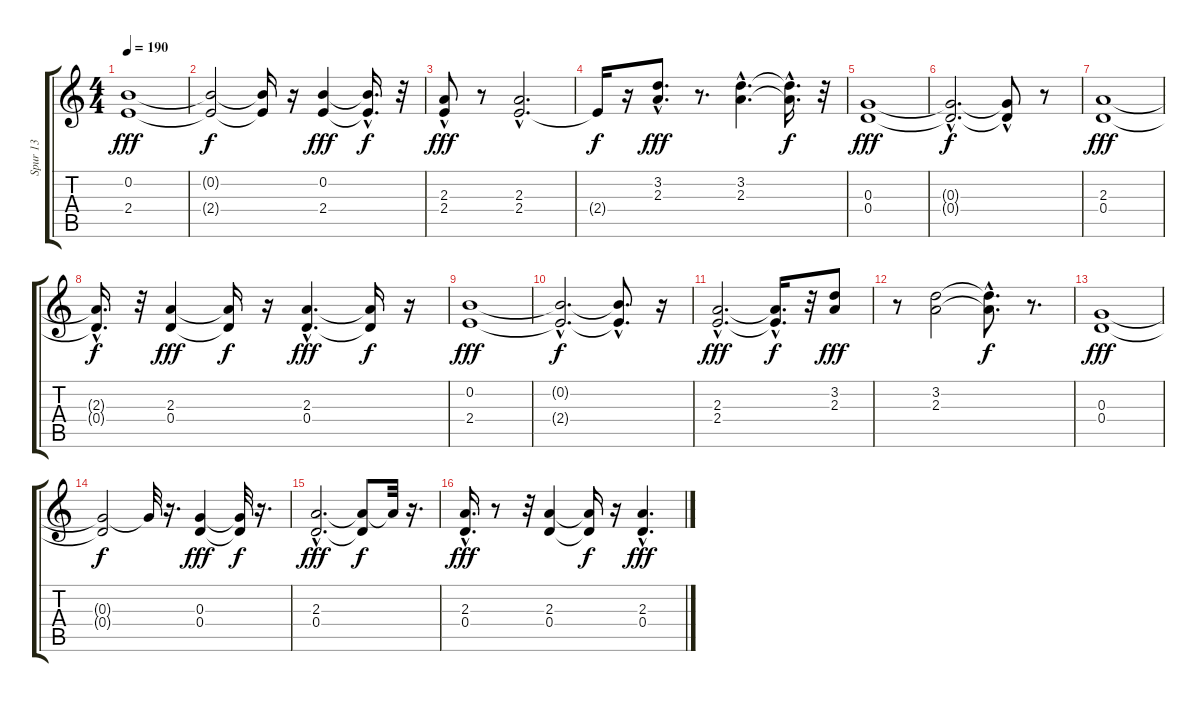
\track ("Spur 13" "Spur 13") {instrument distortionguitar}
\staff {score tabs}
\tuning (E4 B3 G3 D3 A2 E2) {hide}
\ts (4 4)
\tempo 190
\clef g2
\ks c
(0.2 2.4).1{dy fff} |
(0.2{t} 2.4{t}).2{dy f} (0.2{t} 2.4{t}).16 r.16 (0.2 2.4).4{dy fff} (0.2{hac t} 2.4{t}).16{d dy f} r.32 |
(2.3 2.4{hac}).8{dy fff} r.8 (2.3{hac} 2.4{hac}).2{d} |
2.4{t}.16{dy f} r.16 (3.2{hac} 2.3).8{d dy fff} r.8{d} (3.2{hac} 2.3{hac}).4{d} (3.2{hac t} 2.3{hac t}).16{d dy f} r.32 |
(0.3 0.4).1{dy fff} |
(0.3{hac t} 0.4{hac t}).2{d dy f} (0.3{t} 0.4{hac t}).8 r.8 |
(2.3 0.4).1{dy fff} |
(2.3{hac t} 0.4{hac t}).16{d dy f} r.32 (2.3 0.4).4{dy fff} (2.3{t} 0.4{t}).16{dy f} r.16 (2.3{hac} 0.4{hac}).4{d dy fff} (2.3{t} 0.4{t}).16{dy f} r.16 |
(0.2 2.4).1{dy fff} |
(0.2{hac t} 2.4{hac t}).2{d dy f} (0.2{hac t} 2.4{t}).8{d} r.16 |
(2.3{hac} 2.4{hac}).2{d dy fff} (2.3{t} 2.4{hac t}).16{d dy f} r.32 (3.2 2.3).8{dy fff} |
r.8 (3.2 2.3).2 (3.2{t} 2.3{hac t}).8{d dy f} r.8{d} |
(0.3 0.4).1{dy fff} |
(0.3{t} 0.4{t}).2{dy f} 0.3{t}.32 r.16{d} (0.3 0.4).4{dy fff} (0.3{t} 0.4{t}).32{dy f} r.16{d} |
(2.3{hac} 0.4{hac}).2{d dy fff} (2.3{t} 0.4{t}).8{dy f} 2.3{t}.32 r.16{d} |
(2.3{hac} 0.4).16{d dy fff} r.8 r.32 (2.3 0.4).4 (2.3{t} 0.4{t}).16{dy f} r.16 (2.3{hac} 0.4{hac}).4{d dy fff}
